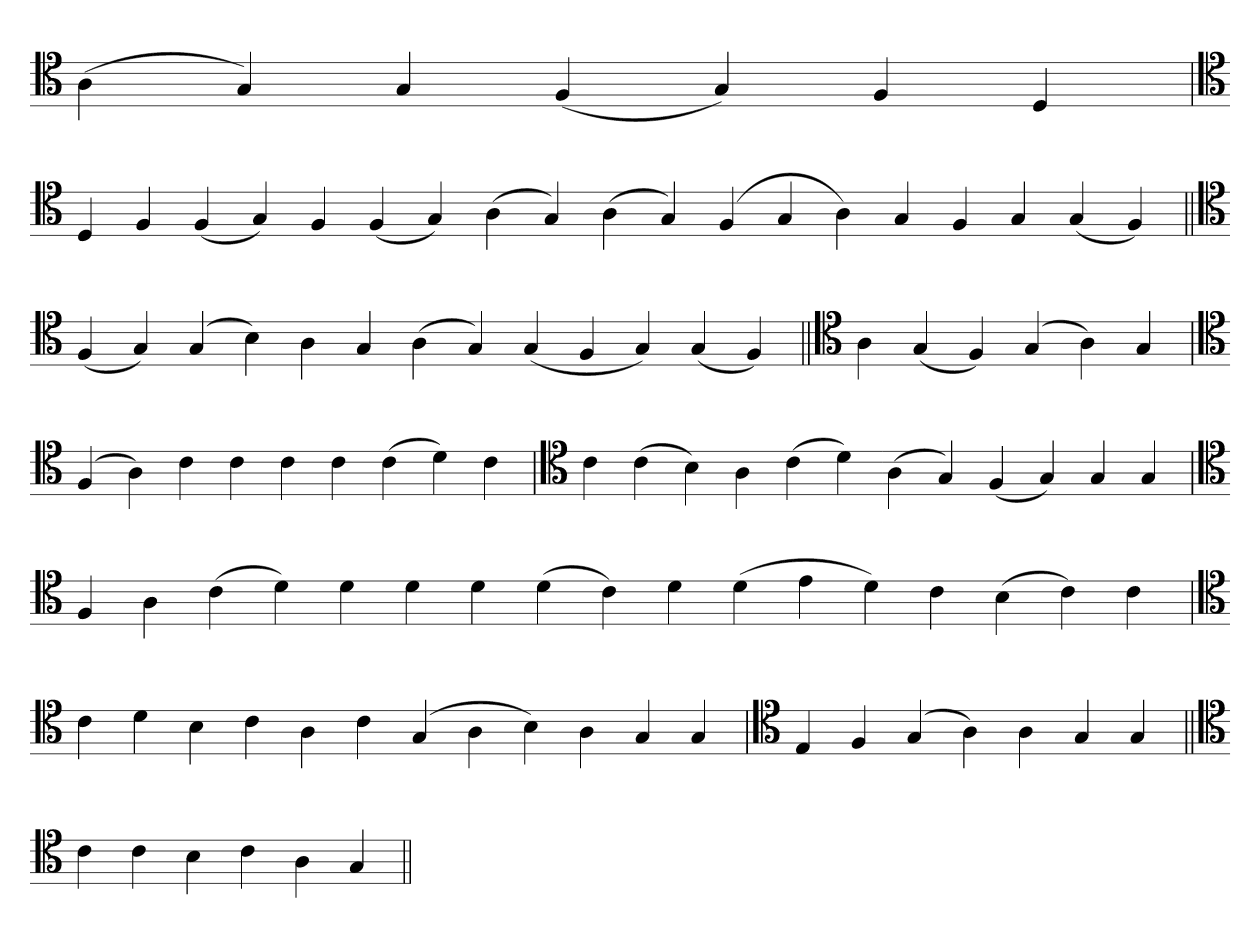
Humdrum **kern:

**kern
*part1
*staff1
*clefC4
=
(4A
4G)
4G
(4F
4G)
4F
4D
=`
*clefC4
4D
4F
(4F
4G)
4F
(4F
4G)
(4A
4G)
(4A
4G)
(4F
4G
4A)
4G
4F
4G
(4G
4F)
=||
*clefC4
(4F
4G)
(4G
4B)
4A
4G
(4A
4G)
(4G
4F
4G)
(4G
4F)
=||
*clefC4
4A
(4G
4F)
(4G
4A)
4G
=`
*clefC4
(4F
4A)
4c
4c
4c
4c
(4c
4d)
4c
=`
*clefC4
4c
(4c
4B)
4A
(4c
4d)
(4A
4G)
(4F
4G)
4G
4G
='
*clefC4
4F
4A
(4c
4d)
4d
4d
4d
(4d
4c)
4d
(4d
4e
4d)
4c
(4B
4c)
4c
=
*clefC4
4c
4d
4B
4c
4A
4c
(4G
4A
4B)
4A
4G
4G
=`
*clefC4
4E
4F
(4G
4A)
4A
4G
4G
=||
*clefC4
4c
4c
4B
4c
4A
4G
=||
*-
